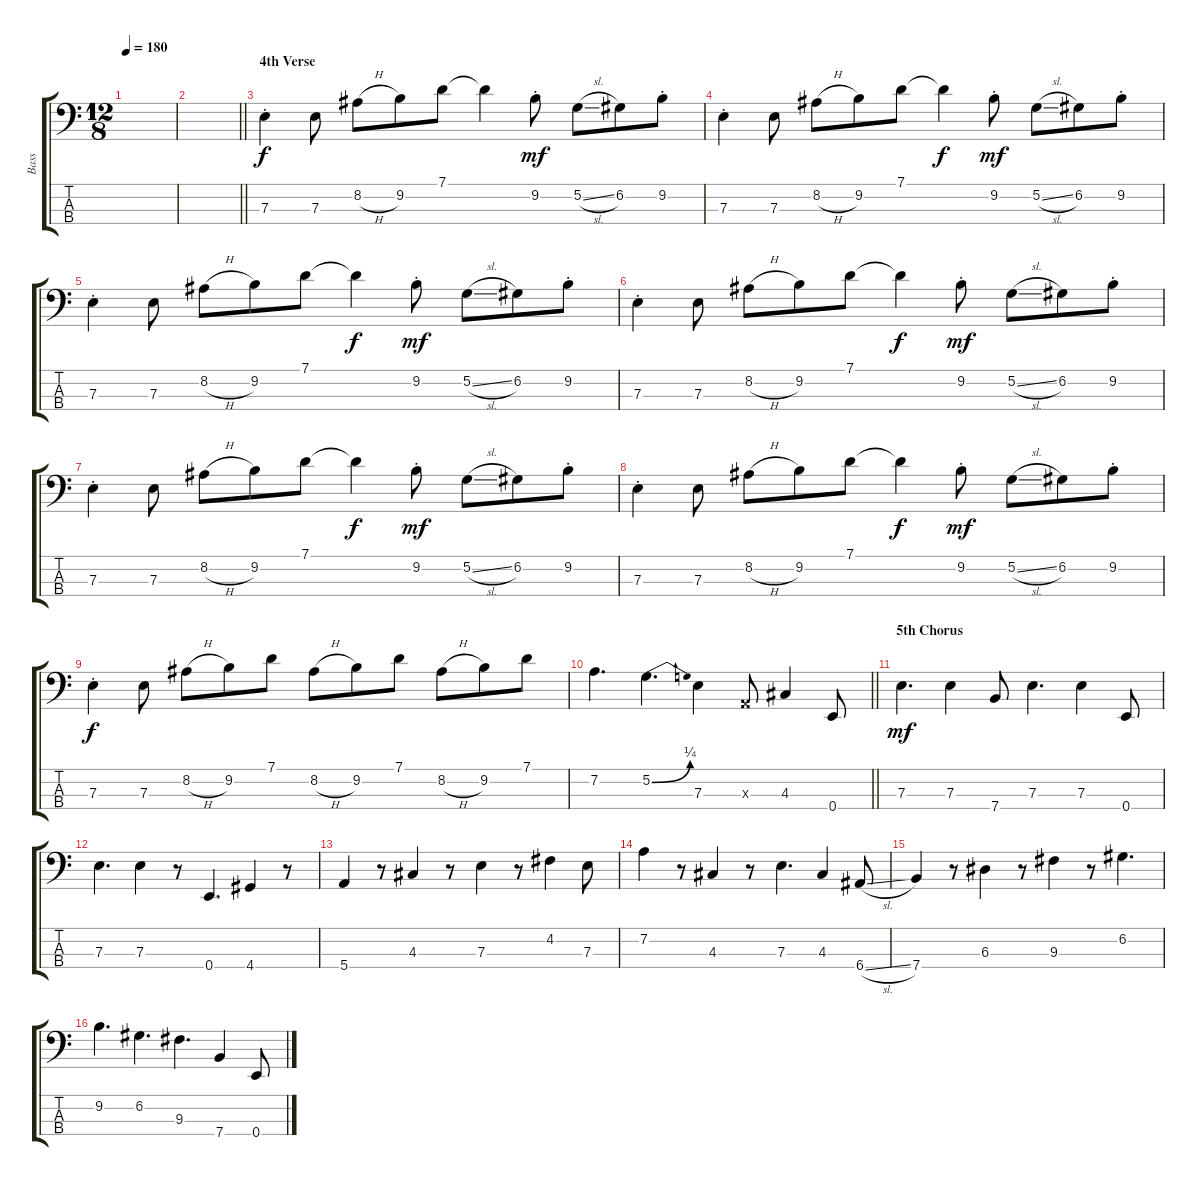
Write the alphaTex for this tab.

\track ("Bass" "Bass") {instrument electricbassfinger}
\staff {score tabs}
\tuning (G2 D2 A1 E1) {hide}
\ts (12 8)
\tempo 180
\clef f4
\ks c
|
\barLineRight lightlight
|
\section ("" "4th Verse")
7.3{st}.4 7.3.8 8.2{h}.8 9.2.8 7.1.8 7.1{t}.4{dy f} 9.2{st}.8{dy mf} 5.2{sl}.8 6.2.8 9.2{st}.8 |
7.3{st}.4 7.3.8 8.2{h}.8 9.2.8 7.1.8 7.1{t}.4{dy f} 9.2{st}.8{dy mf} 5.2{sl}.8 6.2.8 9.2{st}.8 |
7.3{st}.4 7.3.8 8.2{h}.8 9.2.8 7.1.8 7.1{t}.4{dy f} 9.2{st}.8{dy mf} 5.2{sl}.8 6.2.8 9.2{st}.8 |
7.3{st}.4 7.3.8 8.2{h}.8 9.2.8 7.1.8 7.1{t}.4{dy f} 9.2{st}.8{dy mf} 5.2{sl}.8 6.2.8 9.2{st}.8 |
7.3{st}.4 7.3.8 8.2{h}.8 9.2.8 7.1.8 7.1{t}.4{dy f} 9.2{st}.8{dy mf} 5.2{sl}.8 6.2.8 9.2{st}.8 |
7.3{st}.4 7.3.8 8.2{h}.8 9.2.8 7.1.8 7.1{t}.4{dy f} 9.2{st}.8{dy mf} 5.2{sl}.8 6.2.8 9.2{st}.8 |
7.3{st}.4{dy f} 7.3.8 8.2{h}.8 9.2.8 7.1.8 8.2{h}.8 9.2.8 7.1.8 8.2{h}.8 9.2.8 7.1.8 |
\barLineRight lightlight
7.2.4{d} 5.2{be (bend 0 0 60 1)}.4{d} 7.3.4 0.3{x}.8 4.3.4 0.4.8 |
\section ("" "5th Chorus")
7.3.4{d dy mf} 7.3.4 7.4.8 7.3.4{d} 7.3.4 0.4.8 |
7.3.4{d} 7.3.4 r.8 0.4.4{d} 4.4.4 r.8 |
5.4.4 r.8 4.3.4 r.8 7.3.4 r.8 4.2.4 7.3.8 |
7.2.4 r.8 4.3.4 r.8 7.3.4{d} 4.3.4 6.4{sl}.8 |
7.4.4 r.8 6.3.4 r.8 9.3.4 r.8 6.2.4{d} |
9.2.4{d} 6.2.4{d} 9.3.4{d} 7.4.4 0.4.8
